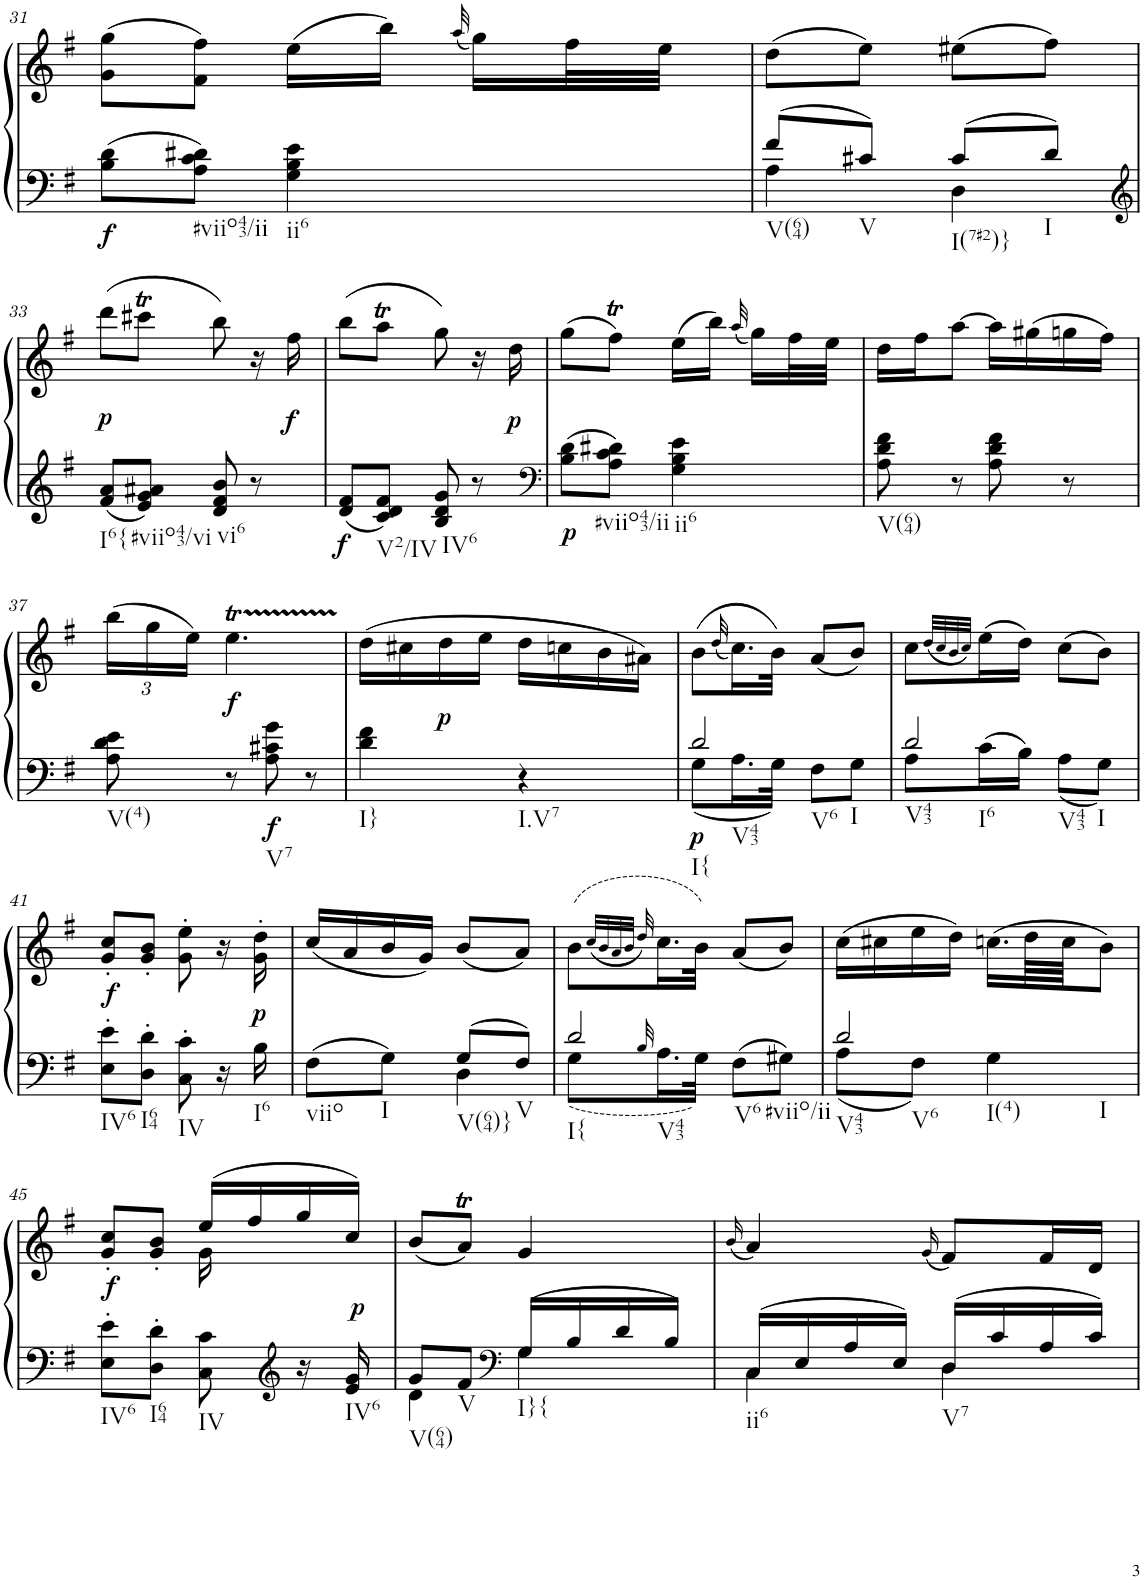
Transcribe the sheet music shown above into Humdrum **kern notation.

**kern	**kern	**dynam
*part1	*part1	*part1
*staff2	*staff1	*staff1/2
*I"Klavier linke Hand	*	*
!!LO:PB:g=z
*clefF4	*clefG2	*
*k[f#]	*k[f#]	*
*M2/4	*M2/4	*
=31	=31	=31
!	!	!LO:DY:b=2
8B\ 8d\L	(8g\ 8gg\L	f
!LO:TX:b:t=#viio43/ii	!	!
8A\ 8c\ 8d#X\J	8f#\ 8ff#\J)	.
!LO:TX:b:t=ii6	!	!
4G\ 4B\ 4e\	(16ee\LL	.
.	16bb\JJ)	.
.	(32qaa/	.
.	16gg\LL)	.
.	32ff#\L	.
.	32ee\JJJ	.
=32	=32	=32
*^	*	*
!LO:TX:b:t=V(64)	!	!	!
8f#/L	4A\	(8dd\L	.
!LO:TX:b:t=V	!	!	!
8c#X/J	.	8ee\J)	.
!LO:TX:b:t=I(7#2)}	!	!	!
8c#/L	4D\	(8ee#X\L	.
!LO:TX:b:t=I	!	!	!
8d/J	.	8ff#\J)	.
*v	*v	*	*
!!LO:LB:g=z
=33	=33	=33
*clefG2	*	*
!LO:TX:b:t=I6{	!	!
!	!	!LO:DY:b
8f#/ 8a/L	(8ddd\L	p
!LO:TX:b:t=#viio43/vi	!	!
8e/ 8g/ 8a#X/J	8ccc#Xt\J	.
!LO:TX:b:t=vi6	!	!
8d/ 8f#/ 8b/	8bb\)	.
8r	16r	.
!	!	!LO:DY:b
.	16ff#\	f
=34	=34	=34
!	!	!LO:DY:b=2
8d/ 8f#/L	(8bb\L	f
!LO:TX:b:t=V2/IV	!	!
8c/ 8d/ 8f#/J	8aaT\J	.
!LO:TX:b:t=IV6	!	!
8B/ 8d/ 8g/	8gg\)	.
8r	16r	.
!	!	!LO:DY:b
.	16dd\	p
=35	=35	=35
*clefF4	*	*
!	!	!LO:DY:b=2
8B\ 8d\L	(8gg\L	p
!LO:TX:b:t=#viio43/ii	!	!
8A\ 8c\ 8d#X\J	8ff#t\J)	.
!LO:TX:b:t=ii6	!	!
4G\ 4B\ 4e\	(16ee\LL	.
.	16bb\JJ)	.
.	(32qaa/	.
.	16gg\LL)	.
.	32ff#\L	.
.	32ee\JJJ	.
=36	=36	=36
!LO:TX:b:t=V(64)	!	!
8A\ 8d\ 8f#\	16dd\LL	.
.	16ff#\J	.
8r	[8aa\J	.
8A\ 8d\ 8f#\	16aa\LL]	.
.	(16gg#X\	.
8r	16ggn\	.
.	16ff#\JJ)	.
!!LO:LB:g=z
=37	=37	=37
*	*Xbrackettup	*
!LO:TX:b:t=V(4)	!	!
8A\ 8d\ 8e\	(24bb\LL	.
.	24gg\	.
.	24ee\JJ)	.
!	!	!LO:DY:b
8r	4.eeT\	f
!LO:TX:b:t=V7	!	!
!	!	!LO:DY:b=2
8A\ 8c#X\ 8g\	.	f
8r	.	.
=38	=38	=38
!LO:TX:b:t=I}	!	!
4d\ 4f#\	(16dd\LL	.
.	16cc#X\	.
!	!	!LO:DY:b
.	16dd\	p
.	16ee\JJ	.
!LO:TX:b:t=I.V7	!	!
4r	16dd\LL	.
.	16ccn\	.
.	16b\	.
.	16a#X\JJ)	.
=39	=39	=39
*^	*	*
!LO:TX:b:t=I{	!	!	!
!LO:TX:b:t=V43	!	!	!
!LO:TX:b:t=V6	!	!	!
!LO:TX:b:t=I	!	!	!
!	!	!	!LO:DY:b=2
2d/	8G\L	(8b\L	p
.	.	(32qdd/	.
.	16.A\L	16.cc\L)	.
.	32G\JJk	32b\JJk)	.
.	8F#\L	(8a/L	.
.	8G\J	8b/J)	.
=40	=40	=40	=40
!LO:TX:b:t=V43	!	!	!
!LO:TX:b:t=I6	!	!	!
!LO:TX:b:t=V43	!	!	!
!LO:TX:b:t=I	!	!	!
2d/	8A\L	8cc\L	.
.	.	(32qdd/LLL	.
.	.	32qcc/	.
.	.	32qb/	.
.	.	32qcc/JJJ)	.
.	16c\L	(16ee\L	.
.	16B\JJ	16dd\JJ)	.
.	8A\L	(8cc\L	.
.	8G\J	8b\J)	.
!!LO:LB:g=z
=41	=41	=41	=41
!LO:TX:b:t=IV6	!	!	!
!	!	!	!LO:DY:b
*v	*v	*	*
8E\' 8e\'L	8g/' 8cc/'L	f
!LO:TX:b:t=I64	!	!
8D\' 8d\'J	8g/' 8b/'J	.
!LO:TX:b:t=IV	!	!
8C\' 8c\'	8g\' 8ee\'	.
16r	16r	.
!LO:TX:b:t=I6	!	!
!	!	!LO:DY:b
16B\	16g\' 16dd\'	p
=42	=42	=42
*^	*	*
!LO:TX:b:t=viio	!	!	!
8F#\L	4ryy	(16cc/LL	.
.	.	16a/	.
!LO:TX:b:t=I	!	!	!
8G\J	.	16b/	.
.	.	16g/JJ)	.
!LO:TX:b:t=V(64)}	!	!	!
8G/L	4D\	(8b/L	.
!LO:TX:b:t=V	!	!	!
8F#/J	.	8a/J)	.
=43	=43	=43	=43
!LO:TX:b:t=I{	!	!	!
!LO:TX:b:t=V43	!	!	!
!LO:TX:b:t=V6	!	!	!
!LO:TX:b:t=#viio/ii	!	!	!
2d/	8G\L	(8b\L	.
.	.	(32qcc/LLL	.
.	.	32qb/	.
.	.	32qa/	.
.	.	32qb/JJJ	.
.	32qB/	32qdd/)	.
.	16.A\L	16.cc\L	.
.	32G\JJk	32b\JJk)	.
.	8F#\L	(8a/L	.
.	8G#X\J	8b/J)	.
=44	=44	=44	=44
!LO:TX:b:t=V43	!	!	!
!LO:TX:b:t=V6	!	!	!
!LO:TX:b:t=I(4)	!	!	!
!LO:TX:b:t=I	!	!	!
2d/	8A\L	(16cc\LL	.
.	.	16cc#X\	.
.	8F#\J	16ee\	.
.	.	16dd\JJ)	.
.	4G\	(16.ccn\LL	.
.	.	64dd\LL	.
.	.	64cc\JJJ	.
.	.	8b\J)	.
*v	*v	*	*
!!LO:LB:g=z
=45	=45	=45
*	*^	*
!LO:TX:b:t=IV6	!	!	!
!	!	!	!LO:DY:b
8E\' 8e\'L	8g/'< 8cc/'<L	4ryy	f
!LO:TX:b:t=I64	!	!	!
8D\' 8d\'J	8g/'< 8b/'<J	.	.
!LO:TX:b:t=IV	!	!	!
8C\ 8c\	(16ee/LL	16g\	.
.	16ff#/	8.ryy	.
*clefG2	*	*	*
16r	16gg/	.	.
!LO:TX:b:t=IV6	!	!	!
!	!	!	!LO:DY:a=2
16e/ 16g/	16cc/JJ)	.	p
*	*v	*v	*
=46	=46	=46
*^	*	*
!LO:TX:b:t=V(64)	!	!	!
8g/L	4d\	(8b/L	.
!LO:TX:b:t=V	!	!	!
8f#/J	.	8aT/J)	.
*clefF4	*	*	*
!LO:TX:b:t=I}{	!	!	!
16G/LL	4G\	4g/	.
16B/	.	.	.
16d/	.	.	.
16B/JJ	.	.	.
=47	=47	=47	=47
.	.	(16qb/	.
!LO:TX:b:t=ii6	!	!	!
16C/LL	4C\	4a/)	.
16E/	.	.	.
16A/	.	.	.
16E/JJ	.	.	.
.	.	(16qg/	.
!LO:TX:b:t=V7	!	!	!
16D/LL	4D\	8f#/L)	.
16c/	.	.	.
16A/	.	16f#/L	.
16c/JJ	.	16d/JJ	.
*v	*v	*	*
=	=	=
*-	*-	*-
